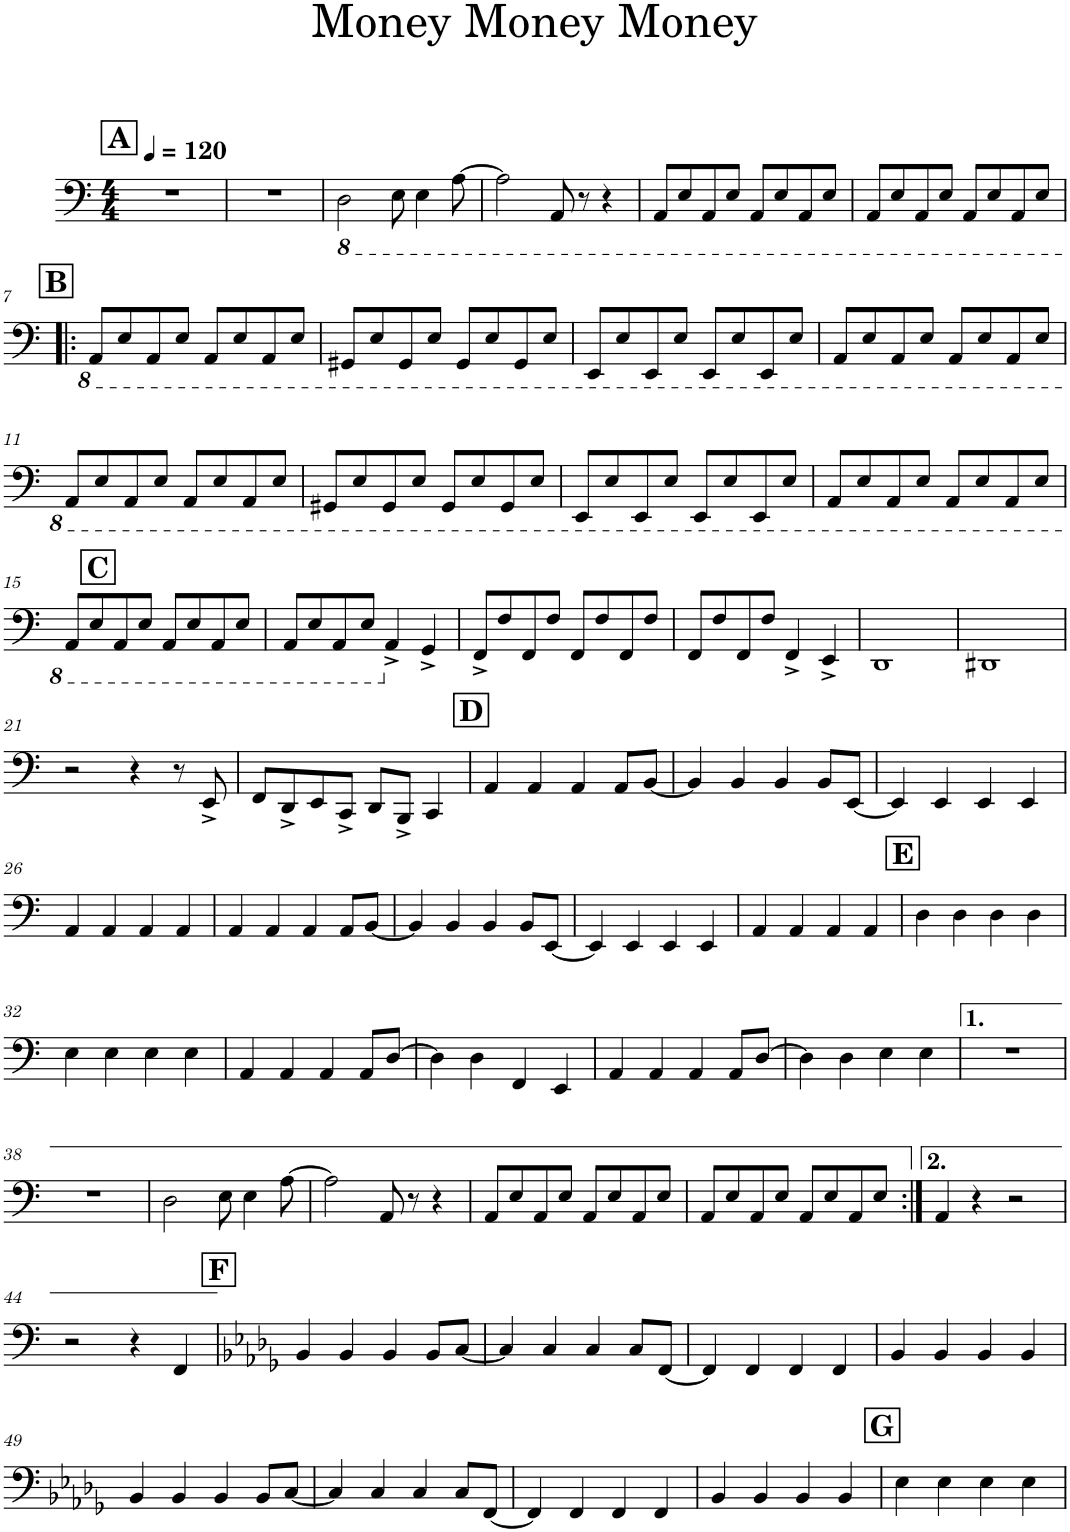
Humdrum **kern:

**kern	**kern	**kern	**kern	**kern
*part5	*part4	*part3	*part2	*part1
*staff5	*staff4	*staff3	*staff2	*staff1
*I"Tuba	*I"Trombone 2	*I"Trombone 1	*I"Trumpet i Bb	*I"Alto Saxophone
*I'Tba.	*I'Tbn. 2	*I'Tbn. 1	*I'Tpt i Bb	*I'A. Sax.
*	*stria5	*stria5	*stria5	*stria5
*clefF4	*clefF4	*clefF4	*clefG2	*clefG2
*	*	*	*Trd1c2	*Trd5c9
*k[]	*k[]	*k[]	*k[b-]	*k[f#c#g#]
*M4/4	*M4/4	*M4/4	*M4/4	*M4/4
*MM120	*MM120	*MM120	*MM120	*MM120
!!LO:REH:place=s1:a:B:cj:fs=14:t=A
=1	=1	=1	=1	=1
1r	8E\L	8A\L	8d/L	8a/L
.	8E\J	8A\J	8d/J	8a/J
.	8E\L	8A\L	8d/L	8a/L
.	8E\J	8A\J	8d/J	8a/J
.	8E\L	8A\L	8d/L	8a/L
.	8E\J	8A\J	8d/J	8a/J
.	4r	4r	16F#X/LL	16c#/LL
.	.	.	16Bn/J	16f#/J
.	.	.	16d/L	16a/L
.	.	.	16f#X/JJ	16cc#/JJ
=2	=2	=2	=2	=2
1r	8F\L	8A\L	8f/L	8ccn\L
.	8F\J	8A\J	8f/J	8cc\J
.	8F\L	8A\L	8f/L	8cc\L
.	8F\J	8A\J	8f/J	8cc\J
.	8F\L	8A\L	8f/L	8cc\L
.	8F\J	8A\J	8f/J	8cc\J
.	4r	4r	16G/LL	16d/LL
.	.	.	16Bn/J	16f#/J
.	.	.	16d/L	16a/L
.	.	.	16f/JJ	16cc/JJ
=3	=3	=3	=3	=3
*8ba	*	*	*	*
2DD\	4F	4A	4e	4b
.	8D\L	8F\L	8d/L	8a/L
.	8D\J	8F\J	8Bn/J	8f#/J
8EE\	8D	8G#X	8d	8a
4EE\	4D	4G#	4d	4a
[8AA\	[8C	[8E	[8B	[8f#
=4	=4	=4	=4	=4
2AA\]	2C]	2E]	2B]	2f#]
8AAA/	8AA	8e	8bn	8ff#
8r	8r	8r	8r	8r
4r	4r	4r	4r	4r
=5	=5	=5	=5	=5
8AAA/L	1r	1r	16bn\LL	16ff#\LL
.	.	.	16cc#X\J	16gg#\J
8EE/	.	.	16dd\L	16aa\L
.	.	.	16ff#X\JJ	16ccc#\JJ
8AAA/	.	.	16b\LL	16ff#\LL
.	.	.	16cc#\J	16gg#\J
8EE/J	.	.	16dd\L	16aa\L
.	.	.	16ff#\JJ	16ccc#\JJ
8AAA/L	.	.	16b\LL	16ff#\LL
.	.	.	16cc#\J	16gg#\J
8EE/	.	.	16dd\L	16aa\L
.	.	.	16ff#\JJ	16ccc#\JJ
8AAA/	.	.	16b\LL	16ff#\LL
.	.	.	16cc#\J	16gg#\J
8EE/J	.	.	16dd\L	16aa\L
.	.	.	16ff#\JJ	16ccc#\JJ
=6	=6	=6	=6	=6
8AAA/L	1r	1r	16bn\LL	16ff#\LL
.	.	.	16cc#X\J	16gg#\J
8EE/	.	.	16dd\L	16aa\L
.	.	.	16ff#X\JJ	16ccc#\JJ
8AAA/	.	.	16b\LL	16ff#\LL
.	.	.	16cc#\J	16gg#\J
8EE/J	.	.	16dd\L	16aa\L
.	.	.	16ff#\JJ	16ccc#\JJ
8AAA/L	.	.	16b\LL	16ff#\LL
.	.	.	16cc#\J	16gg#\J
8EE/	.	.	16dd\L	16aa\L
.	.	.	16ff#\JJ	16ccc#\JJ
8AAA/	.	.	16b\LL	16ff#\LL
.	.	.	16cc#\J	16gg#\J
8EE/J	.	.	16dd\L	16aa\L
.	.	.	16ff#\JJ	16ccc#\JJ
!!LO:LB:g=z
!!LO:REH:place=s1:a:B:cj:fs=14:t=B
=7!|:	=7!|:	=7!|:	=7!|:	=7!|:
8AAA/L	1A	1c	1r	1r
8EE/	.	.	.	.
8AAA/	.	.	.	.
8EE/J	.	.	.	.
8AAA/L	.	.	.	.
8EE/	.	.	.	.
8AAA/	.	.	.	.
8EE/J	.	.	.	.
=8	=8	=8	=8	=8
8GGG#X/L	1B	1d	1r	1r
8EE/	.	.	.	.
8GGG#/	.	.	.	.
8EE/J	.	.	.	.
8GGG#/L	.	.	.	.
8EE/	.	.	.	.
8GGG#/	.	.	.	.
8EE/J	.	.	.	.
=9	=9	=9	=9	=9
8EEE/L	2r	2r	2r	2r
8EE/	.	.	.	.
8EEE/	.	.	.	.
8EE/J	.	.	.	.
8EEE/L	8G#X	8B	8e	8b
8EE/	4G#	4B	4e	4b
8EEE/	.	.	.	.
8EE/J	[8A	8d	[8f#X	[8cc#
=10	=10	=10	=10	=10
8AAA/L	1A]	1c	1f#]	1cc#]
8EE/	.	.	.	.
8AAA/	.	.	.	.
8EE/J	.	.	.	.
8AAA/L	.	.	.	.
8EE/	.	.	.	.
8AAA/	.	.	.	.
8EE/J	.	.	.	.
!!LO:LB:g=z
=11	=11	=11	=11	=11
8AAA/L	1A	1c	1r	1r
8EE/	.	.	.	.
8AAA/	.	.	.	.
8EE/J	.	.	.	.
8AAA/L	.	.	.	.
8EE/	.	.	.	.
8AAA/	.	.	.	.
8EE/J	.	.	.	.
=12	=12	=12	=12	=12
8GGG#X/L	1B	1d	1r	1r
8EE/	.	.	.	.
8GGG#/	.	.	.	.
8EE/J	.	.	.	.
8GGG#/L	.	.	.	.
8EE/	.	.	.	.
8GGG#/	.	.	.	.
8EE/J	.	.	.	.
=13	=13	=13	=13	=13
8EEE/L	2r	2r	2r	2r
8EE/	.	.	.	.
8EEE/	.	.	.	.
8EE/J	.	.	.	.
8EEE/L	8G#X	8d	8g	8dd
8EE/	4G#	4d	4g	4dd
8EEE/	.	.	.	.
8EE/J	[8A	[8c	8g	8dd
=14	=14	=14	=14	=14
8AAA/L	1A]	1c]	1f#X	1cc#
8EE/	.	.	.	.
8AAA/	.	.	.	.
8EE/J	.	.	.	.
8AAA/L	.	.	.	.
8EE/	.	.	.	.
8AAA/	.	.	.	.
8EE/J	.	.	.	.
!!LO:LB:g=z
!!LO:REH:place=s1:a:B:cj:fs=14:t=C
=15	=15	=15	=15	=15
8AAA/L	4.A	4.e	8ee	8bb
8EE/	.	.	4ee	4bb
8AAA/	.	.	.	.
8EE/J	[8A	[8e	8dd	8aa
8AAA/L	2A]	2e]	4.dd	4.aa
8EE/	.	.	.	.
8AAA/	.	.	.	.
8EE/J	.	.	8dd	8aa
=16	=16	=16	=16	=16
8AAA/L	4.A	4.c	8cc#X	8gg#
8EE/	.	.	4cc#	4gg#
8AAA/	.	.	.	.
8EE/J	8A	[8c	16dd\LL	16aa\LL
.	.	.	16cc#\JJ	16gg#\JJ
*X8ba	*	*	*	*
4AA^/	4A	4c]	4bn	4ff#
4GG^/	4G	4r	4r	4r
=17	=17	=17	=17	=17
8FF^/L	4r	4r	4r	4r
8F/	.	.	.	.
8FF/	4B-X	4d	4g	4dd
8F/J	.	.	.	.
8FF/L	2A	2c	2g	2dd
8F/	.	.	.	.
8FF/	.	.	.	.
8F/J	.	.	.	.
=18	=18	=18	=18	=18
8FF/L	2A	4.B	4.g	4.dd
8F/	.	.	.	.
8FF/	.	.	.	.
8F/J	.	16c\LL	8g	8dd
.	.	16B\JJ	.	.
4FF^/	4F	4A	4g	4dd
4EE^/	4E	4r	4r	4r
=19	=19	=19	=19	=19
1DD	1D	1F	1r	1r
=20	=20	=20	=20	=20
1DD#X	1BB	1F#X	1r	1r
!!LO:LB:g=z
=21	=21	=21	=21	=21
2r	2r	2r	8f#X^/L	8cc#^\L
.	.	.	8g/J	8dd\J
.	.	.	8e^/L	8b^\L
.	.	.	8f#/J	8cc#\J
4r	4r	4r	8d^/L	8a^/L
.	.	.	8e/J	8b/J
8r	8r	8r	8c#X/L	8g#/L
8EE^/	8E^	8E^	8f#^/J	8cc#^/J
=22	=22	=22	=22	=22
8FF/L	8F\L	8F\L	8g/L	8dd\L
8DD^/	8D^\J	8D^\J	8e^/J	8b^\J
8EE/	8E\L	8E\L	8f#X/L	8cc#\L
8CC^/J	8C^\J	8C^\J	8d^/J	8a^\J
8DD/L	8D/L	8D/L	8e/L	8b/L
8BBB^/J	8BB^/J	8BB^/J	8c#X^/J	8g#^/J
4CC/	4C	4C	4d	4a
!!LO:REH:place=s1:a:B:cj:fs=14:t=D
=23	=23	=23	=23	=23
4AA/	2.c	2.e	1r	1r
4AA/	.	.	.	.
4AA/	.	.	.	.
8AA/L	8c\L	8e\L	.	.
[8BB/J	[8B\J	[8d#X\J	.	.
=24	=24	=24	=24	=24
4BB/]	2.B]	2.d#]	1r	1r
4BB/	.	.	.	.
4BB/	.	.	.	.
8BB/L	8A\L	8d#X\L	.	.
[8EE/J	[8G#X\J	[8dn\J	.	.
=25	=25	=25	=25	=25
4EE/]	2G#]	2d]	1r	1r
4EE/	.	.	.	.
4EE/	4.G#X	4.d	.	.
4EE/	.	.	.	.
.	[8c	[8e	.	.
!!LO:LB:g=z
=26	=26	=26	=26	=26
4AA/	2.c]	2.e]	2r	2r
4AA/	.	.	.	.
4AA/	.	.	16f#X/LL	16cc#/LL
.	.	.	16e/J	16b/J
.	.	.	16d/L	16a/L
.	.	.	16Bn/JJ	16f#/JJ
4AA/	4r	4r	8d/L	8a/L
.	.	.	8B/J	8f#/J
=27	=27	=27	=27	=27
4AA/	2.c	2.e	1r	1r
4AA/	.	.	.	.
4AA/	.	.	.	.
8AA/L	8c\L	8e\L	.	.
[8BB/J	[8B\J	[8d#X\J	.	.
=28	=28	=28	=28	=28
4BB/]	2.B]	2.d#]	1r	1r
4BB/	.	.	.	.
4BB/	.	.	.	.
8BB/L	8A\L	8d#X\L	.	.
[8EE/J	[8G#X\J	[8dn\J	.	.
=29	=29	=29	=29	=29
4EE/]	2G#]	2d]	1r	1r
4EE/	.	.	.	.
4EE/	4.G#X	4.d	.	.
4EE/	.	.	.	.
.	[8c	[8e	.	.
=30	=30	=30	=30	=30
4AA/	2.c]	2.e]	1r	1r
4AA/	.	.	.	.
4AA/	.	.	.	.
4AA/	4r	4r	.	.
!!LO:REH:place=s1:a:B:cj:fs=14:t=E
=31	=31	=31	=31	=31
4D\	[2A	[2d	1r	1r
4D\	.	.	.	.
4D\	4.A]	4.d]	.	.
4D\	.	.	.	.
.	8G#X	[8B	.	.
!!LO:LB:g=z
=32	=32	=32	=32	=32
4E\	[2G#X	2B_	4r	4r
4E\	.	.	8f#X/L	8cc#\L
.	.	.	8e/J	8b\J
4E\	4.G#]	4.B]	8f#	8cc#
.	.	.	4g	4dd
4E\	.	.	.	.
.	[8A	[8c#X	8r	8r
=33	=33	=33	=33	=33
4AA/	4A]	4c#]	1r	1r
4AA/	4G	4c#X	.	.
4AA/	4.G	4.c#	.	.
8AA/L	.	.	.	.
[8D/J	[8F	[8A	.	.
=34	=34	=34	=34	=34
4D\]	4F]	4A]	4r	4r
4D\	4r	4r	4r	4r
4FF/	4E-X	4A	4dd	4aa
4EE/	4En	4G#X	4cc#X	4gg#
=35	=35	=35	=35	=35
4AA/	2.c	2.e	1r	1r
4AA/	.	.	.	.
4AA/	.	.	.	.
8AA/L	8c\L	8e\L	.	.
[8D/J	8d\J	[8f\J	.	.
=36	=36	=36	=36	=36
4D\]	2d	2f]	2r	2r
4D\	.	.	.	.
4E\	4.d	4.g#X	8dd	8aa
.	.	.	4dd	4aa
4E\	.	.	.	.
.	[8A	[8c	[8f#X	[8cc#
=37	=37	=37	=37	=37
1r	4A]	4c]	4f#]	4cc#]
.	8E\L	8A\L	8d/L	8a/L
.	8E\J	8A\J	8d/J	8a/J
.	8E\L	8A\L	8d/L	8a/L
.	8E\J	8A\J	8d/J	8a/J
.	4r	4r	16F#X/LL	16c#/LL
.	.	.	16Bn/J	16f#/J
.	.	.	16d/L	16a/L
.	.	.	16f#X/JJ	16cc#/JJ
!!LO:LB:g=z
=38	=38	=38	=38	=38
1r	8F\L	8A\L	8f/L	8ccn\L
.	8F\J	8A\J	8f/J	8cc\J
.	8F\L	8A\L	8f/L	8cc\L
.	8F\J	8A\J	8f/J	8cc\J
.	8F\L	8A\L	8f/L	8cc\L
.	8F\J	8A\J	8f/J	8cc\J
.	4r	4r	16G/LL	16d/LL
.	.	.	16Bn/J	16f#/J
.	.	.	16d/L	16a/L
.	.	.	16f/JJ	16cc/JJ
=39	=39	=39	=39	=39
2D\	4F	4A	4e	4b
.	8D\L	8F\L	8d/L	8a/L
.	8D\J	8F\J	8Bn/J	8f#/J
8E\	8D	8G#X	8d	8a
4E\	4D	4G#	4d	4a
[8A\	[8C	[8E	[8B	[8f#
=40	=40	=40	=40	=40
2A\]	2C]	2E]	2B]	2f#]
8AA/	8AA	8e	8bn	8ff#
8r	8r	8r	8r	8r
4r	4r	4r	4r	4r
=41	=41	=41	=41	=41
8AA/L	1r	1r	16bn\LL	16ff#\LL
.	.	.	16cc#X\J	16gg#\J
8E/	.	.	16dd\L	16aa\L
.	.	.	16ff#X\JJ	16ccc#\JJ
8AA/	.	.	16b\LL	16ff#\LL
.	.	.	16cc#\J	16gg#\J
8E/J	.	.	16dd\L	16aa\L
.	.	.	16ff#\JJ	16ccc#\JJ
8AA/L	.	.	16b\LL	16ff#\LL
.	.	.	16cc#\J	16gg#\J
8E/	.	.	16dd\L	16aa\L
.	.	.	16ff#\JJ	16ccc#\JJ
8AA/	.	.	16b\LL	16ff#\LL
.	.	.	16cc#\J	16gg#\J
8E/J	.	.	16dd\L	16aa\L
.	.	.	16ff#\JJ	16ccc#\JJ
=42	=42	=42	=42	=42
8AA/L	1r	1r	16bn\LL	16ff#\LL
.	.	.	16cc#X\J	16gg#\J
8E/	.	.	16dd\L	16aa\L
.	.	.	16ff#X\JJ	16ccc#\JJ
8AA/	.	.	16b\LL	16ff#\LL
.	.	.	16cc#\J	16gg#\J
8E/J	.	.	16dd\L	16aa\L
.	.	.	16ff#\JJ	16ccc#\JJ
8AA/L	.	.	16b\LL	16ff#\LL
.	.	.	16cc#\J	16gg#\J
8E/	.	.	16dd\L	16aa\L
.	.	.	16ff#\JJ	16ccc#\JJ
8AA/	.	.	16b\LL	16ff#\LL
.	.	.	16cc#\J	16gg#\J
8E/J	.	.	16dd\L	16aa\L
.	.	.	16ff#\JJ	16ccc#\JJ
=43:|!	=43:|!	=43:|!	=43:|!	=43:|!
4AA/	4A	4c	4f#X	4cc#
4r	8E\L	8A\L	8d/L	8a/L
.	8E\J	8A\J	8d/J	8a/J
2r	8E\L	8A\L	8d/L	8a/L
.	8E\J	8A\J	8d/J	8a/J
.	4r	4r	16F#X/LL	16c#/LL
.	.	.	16Bn/J	16f#/J
.	.	.	16d/L	16a/L
.	.	.	16f#/JJ	16cc#/JJ
!!LO:LB:g=z
=44	=44	=44	=44	=44
2r	8F\L	8A\L	8f/L	8ccn\L
.	8F\J	8A\J	8f/J	8cc\J
.	8F\L	8A\L	8f/L	8cc\L
.	8F\J	8A\J	8f/J	8cc\J
4r	2F	2A	2f	2cc
4FF/	.	.	.	.
!!LO:REH:place=s1:a:B:cj:fs=14:t=F
=45	=45	=45	=45	=45
*k[b-e-a-d-g-]	*k[b-e-a-d-g-]	*k[b-e-a-d-g-]	*k[b-e-a-]	*k[b-e-]
4BB-/	2.d-	2.f	1r	1r
4BB-/	.	.	.	.
4BB-/	.	.	.	.
8BB-/L	8d-\L	8f\L	.	.
[8C/J	[8c\J	[8en\J	.	.
=46	=46	=46	=46	=46
4C/]	2.c]	2.e]	1r	1r
4C/	.	.	.	.
4C/	.	.	.	.
8C/L	8B-\L	8en\L	.	.
[8FF/J	[8An\J	[8e-X\J	.	.
=47	=47	=47	=47	=47
4FF/]	2A]	2e-]	1r	1r
4FF/	.	.	.	.
4FF/	4.An	4.e-	.	.
4FF/	.	.	.	.
.	[8d-	[8f	.	.
=48	=48	=48	=48	=48
4BB-/	2.d-]	2.f]	2r	2r
4BB-/	.	.	.	.
4BB-/	.	.	16g/LL	16dd\LL
.	.	.	16f/J	16cc\J
.	.	.	16e-/L	16b-\L
.	.	.	16c/JJ	16g\JJ
4BB-/	4r	4r	8e-/L	8b-/L
.	.	.	8c/J	8g/J
!!LO:LB:g=z
=49	=49	=49	=49	=49
4BB-/	2.d-	2.f	1r	1r
4BB-/	.	.	.	.
4BB-/	.	.	.	.
8BB-/L	8d-\L	8f\L	.	.
[8C/J	[8c\J	[8en\J	.	.
=50	=50	=50	=50	=50
4C/]	2.c]	2.e]	1r	1r
4C/	.	.	.	.
4C/	.	.	.	.
8C/L	8B-\L	8en\L	.	.
[8FF/J	[8An\J	[8e-X\J	.	.
=51	=51	=51	=51	=51
4FF/]	2A]	2e-]	1r	1r
4FF/	.	.	.	.
4FF/	4.An	4.e-	.	.
4FF/	.	.	.	.
.	[8d-	[8f	.	.
=52	=52	=52	=52	=52
4BB-/	2.d-]	2.f]	1r	1r
4BB-/	.	.	.	.
4BB-/	.	.	.	.
4BB-/	4r	4r	.	.
!!LO:REH:place=s1:a:B:cj:fs=14:t=G
=53	=53	=53	=53	=53
4E-\	[2B-	[2e-	1r	1r
4E-\	.	.	.	.
4E-\	4.B-]	4.e-]	.	.
4E-\	.	.	.	.
.	[8An	[8c	.	.
=	=	=	=	=
*-	*-	*-	*-	*-
